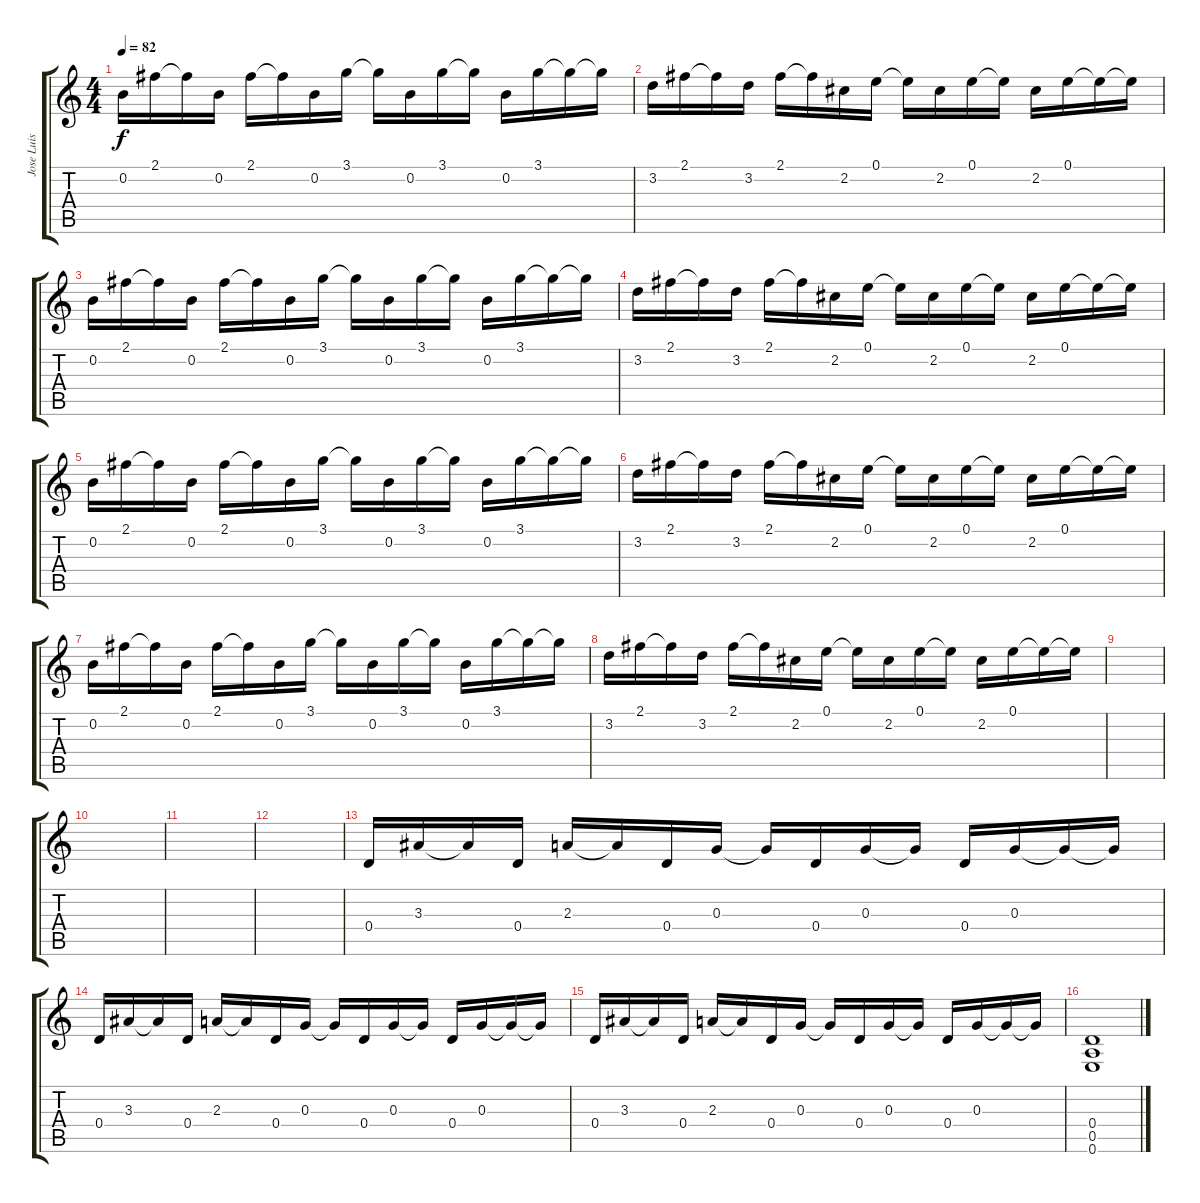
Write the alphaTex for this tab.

\track ("Jose Luis" "Jose Luis") {instrument electricguitarclean}
\staff {score tabs}
\tuning (E4 B3 G3 D3 A2 E2) {hide}
\ts (4 4)
\tempo 82
\clef g2
\ks c
0.2.16{dy f instrument electricguitarclean} 2.1.16 2.1{t}.16 0.2.16 2.1.16 2.1{t}.16 0.2.16 3.1.16 3.1{t}.16 0.2.16 3.1.16 3.1{t}.16 0.2.16 3.1.16 3.1{t}.16 3.1{t}.16 |
3.2.16 2.1.16 2.1{t}.16 3.2.16 2.1.16 2.1{t}.16 2.2.16 0.1.16 0.1{t}.16 2.2.16 0.1.16 0.1{t}.16 2.2.16 0.1.16 0.1{t}.16 0.1{t}.16 |
0.2.16 2.1.16 2.1{t}.16 0.2.16 2.1.16 2.1{t}.16 0.2.16 3.1.16 3.1{t}.16 0.2.16 3.1.16 3.1{t}.16 0.2.16 3.1.16 3.1{t}.16 3.1{t}.16 |
3.2.16 2.1.16 2.1{t}.16 3.2.16 2.1.16 2.1{t}.16 2.2.16 0.1.16 0.1{t}.16 2.2.16 0.1.16 0.1{t}.16 2.2.16 0.1.16 0.1{t}.16 0.1{t}.16 |
0.2.16 2.1.16 2.1{t}.16 0.2.16 2.1.16 2.1{t}.16 0.2.16 3.1.16 3.1{t}.16 0.2.16 3.1.16 3.1{t}.16 0.2.16 3.1.16 3.1{t}.16 3.1{t}.16 |
3.2.16 2.1.16 2.1{t}.16 3.2.16 2.1.16 2.1{t}.16 2.2.16 0.1.16 0.1{t}.16 2.2.16 0.1.16 0.1{t}.16 2.2.16 0.1.16 0.1{t}.16 0.1{t}.16 |
0.2.16 2.1.16 2.1{t}.16 0.2.16 2.1.16 2.1{t}.16 0.2.16 3.1.16 3.1{t}.16 0.2.16 3.1.16 3.1{t}.16 0.2.16 3.1.16 3.1{t}.16 3.1{t}.16 |
3.2.16 2.1.16 2.1{t}.16 3.2.16 2.1.16 2.1{t}.16 2.2.16 0.1.16 0.1{t}.16 2.2.16 0.1.16 0.1{t}.16 2.2.16 0.1.16 0.1{t}.16 0.1{t}.16 |
|
|
|
|
0.4.16 3.3.16 3.3{t}.16 0.4.16 2.3.16 2.3{t}.16 0.4.16 0.3.16 0.3{t}.16 0.4.16 0.3.16 0.3{t}.16 0.4.16 0.3.16 0.3{t}.16 0.3{t}.16 |
0.4.16 3.3.16 3.3{t}.16 0.4.16 2.3.16 2.3{t}.16 0.4.16 0.3.16 0.3{t}.16 0.4.16 0.3.16 0.3{t}.16 0.4.16 0.3.16 0.3{t}.16 0.3{t}.16 |
0.4.16 3.3.16 3.3{t}.16 0.4.16 2.3.16 2.3{t}.16 0.4.16 0.3.16 0.3{t}.16 0.4.16 0.3.16 0.3{t}.16 0.4.16 0.3.16 0.3{t}.16 0.3{t}.16 |
(0.4 0.5 0.6).1
